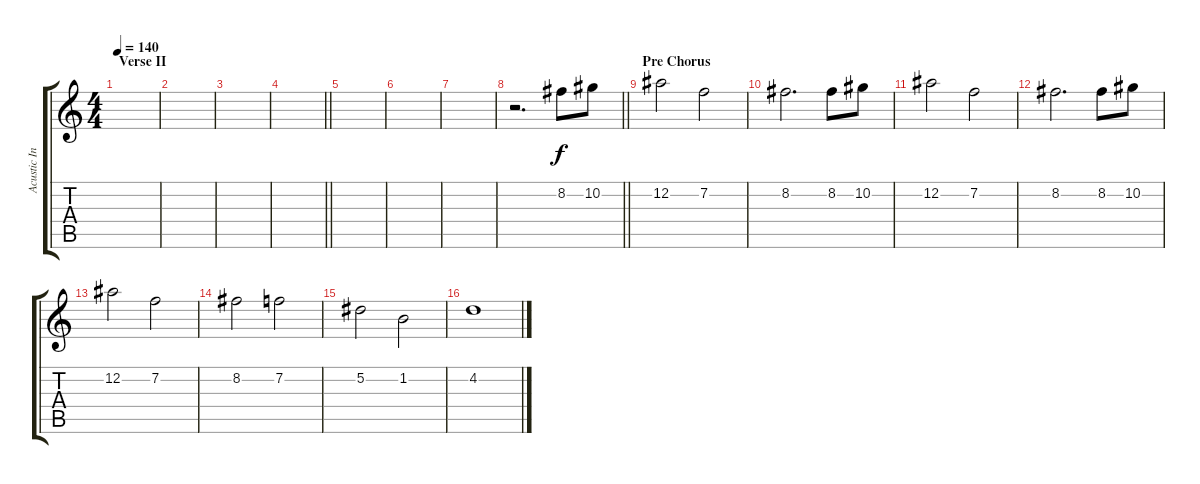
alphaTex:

\track ("Acustic Intro - Guitar Solo" "Acustic In") {instrument acousticguitarsteel}
\staff {score tabs}
\tuning (Eb4 Bb3 Gb3 Db3 Ab2 Eb2) {hide}
\ts (4 4)
\section ("" "Verse II")
\tempo 140
\clef g2
\ks c
|
|
|
\barLineRight lightlight
|
|
|
|
\barLineRight lightlight
r.2{d} 8.2.8{instrument distortionguitar} 10.2.8 |
\section ("" "Pre Chorus")
12.2.2 7.2.2 |
8.2.2{d} 8.2.8 10.2.8 |
12.2.2 7.2.2 |
8.2.2{d} 8.2.8 10.2.8 |
12.2.2 7.2.2 |
8.2.2 7.2.2 |
5.2.2 1.2.2 |
4.2.1
